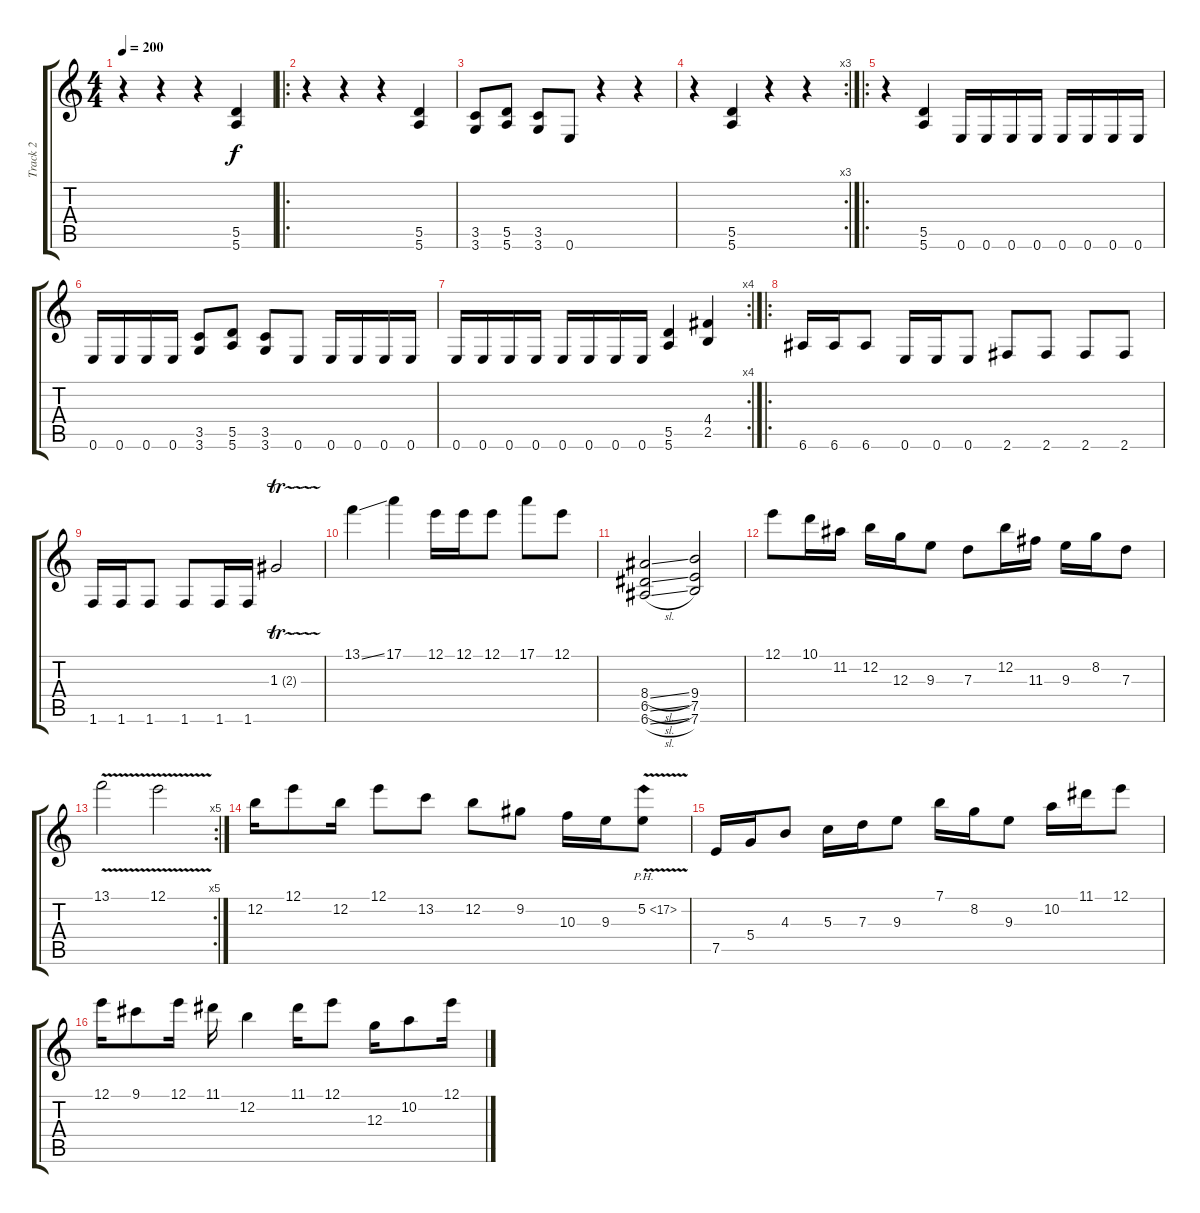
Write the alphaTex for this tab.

\track ("Track 2" "Track 2") {instrument distortionguitar}
\staff {score tabs}
\tuning (E4 B3 G3 D3 A2 E2) {hide}
\ts (4 4)
\tempo 200
\clef g2
\ks c
r.4{dy f instrument distortionguitar} r.4 r.4 (5.5 5.6).4 |
\ro
r.4 r.4 r.4 (5.5 5.6).4 |
(3.5 3.6).8 (5.5 5.6).8 (3.5 3.6).8 0.6.8 r.4 r.4 |
\rc 3
r.4 (5.5 5.6).4 r.4 r.4 |
\ro
r.4 (5.5 5.6).4 0.6.16 0.6.16 0.6.16 0.6.16 0.6.16 0.6.16 0.6.16 0.6.16 |
0.6.16 0.6.16 0.6.16 0.6.16 (3.5 3.6).8 (5.5 5.6).8 (3.5 3.6).8 0.6.8 0.6.16 0.6.16 0.6.16 0.6.16 |
\rc 4
0.6.16 0.6.16 0.6.16 0.6.16 0.6.16 0.6.16 0.6.16 0.6.16 (5.5 5.6).4 (4.4 2.5).4 |
\ro
6.6.16 6.6.16 6.6.8 0.6.16 0.6.16 0.6.8 2.6.8 2.6.8 2.6.8 2.6.8 |
1.6.16 1.6.16 1.6.8 1.6.8 1.6.16 1.6.16 1.3{tr (2 16)}.2 |
13.1{ss}.4 17.1.4 12.1.16 12.1.16 12.1.8 17.1.8 12.1.8 |
(8.4{sl} 6.5{sl} 6.6{sl}).2 (9.4 7.5 7.6).2 |
12.1.8 10.1.16 11.2.16 12.2.16 12.3.16 9.3.8 7.3.8 12.2.16 11.3.16 9.3.16 8.2.16 7.3.8 |
\rc 5
13.1{v}.2 12.1{v}.2 |
12.2.16 12.1.8 12.2.16 12.1.8 13.2.8 12.2.8 9.2.8 10.3.16 9.3.16 5.2{ph 12 v}.8 |
7.5.16 5.4.16 4.3.8 5.3.16 7.3.16 9.3.8 7.1.16 8.2.16 9.3.8 10.2.16 11.1.16 12.1.8 |
12.1.16 9.1.8 12.1.16 11.1.16 12.2.4 11.1.16 12.1.8 12.3.16 10.2.8 12.1.16
